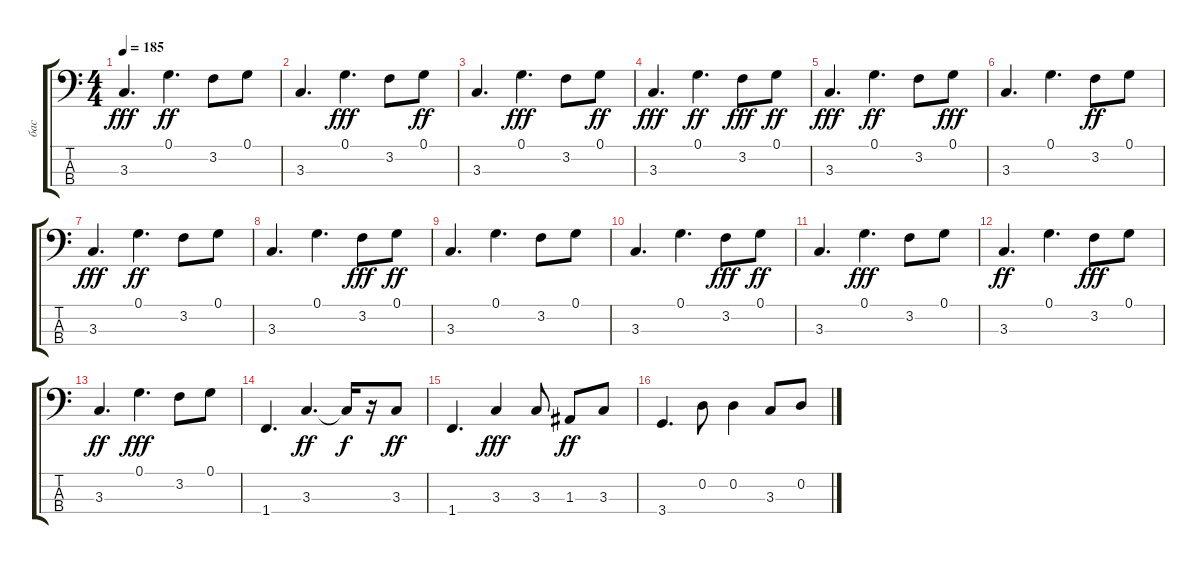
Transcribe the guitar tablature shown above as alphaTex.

\track ("бас" "бас") {instrument fretlessbass}
\staff {score tabs}
\tuning (G2 D2 A1 E1) {hide}
\ts (4 4)
\tempo 185
\clef f4
\ks c
3.3.4{d dy fff} 0.1.4{d dy ff} 3.2.8 0.1.8 |
3.3.4{d} 0.1.4{d dy fff} 3.2.8 0.1.8{dy ff} |
3.3.4{d} 0.1.4{d dy fff} 3.2.8 0.1.8{dy ff} |
3.3.4{d dy fff} 0.1.4{d dy ff} 3.2.8{dy fff} 0.1.8{dy ff} |
3.3.4{d dy fff} 0.1.4{d dy ff} 3.2.8 0.1.8{dy fff} |
3.3.4{d} 0.1.4{d} 3.2.8{dy ff} 0.1.8 |
3.3.4{d dy fff} 0.1.4{d dy ff} 3.2.8 0.1.8 |
3.3.4{d} 0.1.4{d} 3.2.8{dy fff} 0.1.8{dy ff} |
3.3.4{d} 0.1.4{d} 3.2.8 0.1.8 |
3.3.4{d} 0.1.4{d} 3.2.8{dy fff} 0.1.8{dy ff} |
3.3.4{d} 0.1.4{d dy fff} 3.2.8 0.1.8 |
3.3.4{d dy ff} 0.1.4{d} 3.2.8{dy fff} 0.1.8 |
3.3.4{d dy ff} 0.1.4{d dy fff} 3.2.8 0.1.8 |
1.4.4{d} 3.3.4{d dy ff} 3.3{t}.16{dy f} r.16 3.3.8{dy ff} |
1.4.4{d} 3.3.4{dy fff} 3.3.8 1.3.8{dy ff} 3.3.8 |
3.4.4{d} 0.2.8 0.2.4 3.3.8 0.2.8
